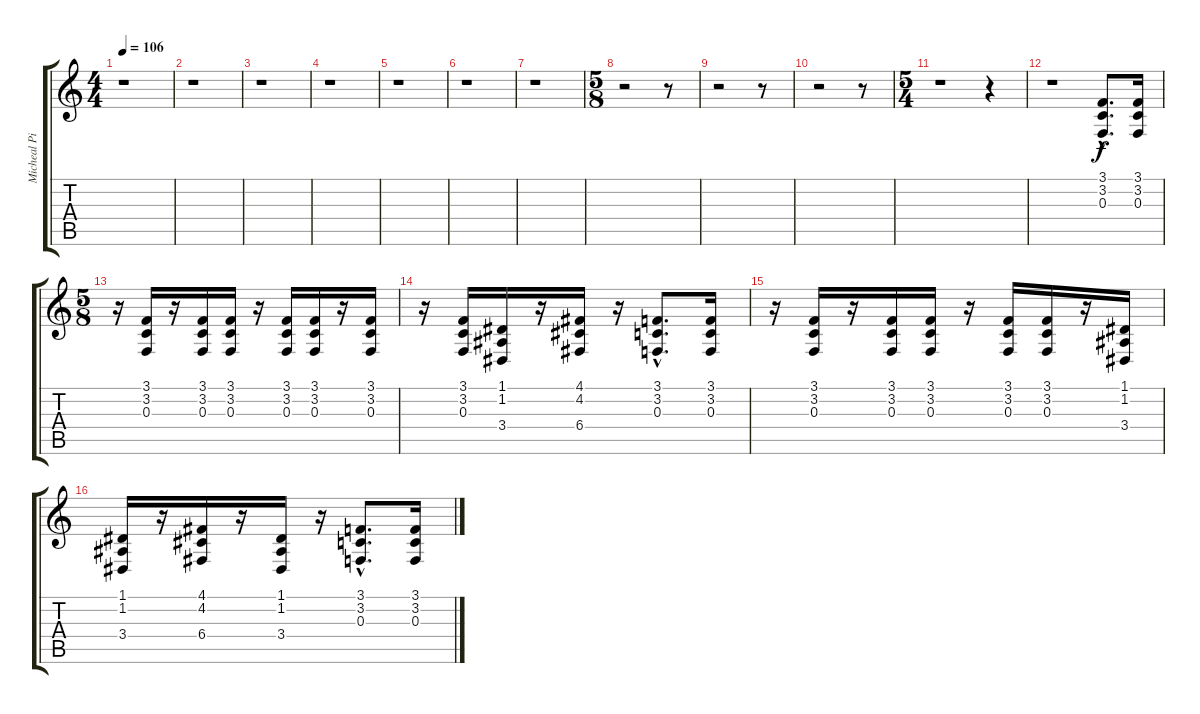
\track ("Micheal Pinella" "Micheal Pi") {instrument drawbarorgan}
\staff {score tabs}
\tuning (D4 A3 F3 C3 G2 D2) {hide}
\ts (4 4)
\tempo 106
\clef g2
\ks c
r.1{dy f} |
r.1 |
r.1 |
r.1 |
r.1 |
r.1 |
r.1 |
\ts (5 8)
r.2 r.8 |
r.2 r.8 |
r.2 r.8 |
\ts (5 4)
r.1 r.4 |
r.1 (3.1{hac} 3.2{hac} 0.3{hac}).8{d} (3.1 3.2 0.3).16 |
\ts (5 8)
r.16 (3.1 3.2 0.3).16 r.16 (3.1 3.2 0.3).16 (3.1 3.2 0.3).16 r.16 (3.1 3.2 0.3).16 (3.1 3.2 0.3).16 r.16 (3.1 3.2 0.3).16 |
r.16 (3.1 3.2 0.3).16 (1.1 1.2 3.4).16 r.16 (4.1 4.2 6.4).16 r.16 (3.1{hac} 3.2{hac} 0.3{hac}).8{d} (3.1 3.2 0.3).16 |
r.16 (3.1 3.2 0.3).16 r.16 (3.1 3.2 0.3).16 (3.1 3.2 0.3).16 r.16 (3.1 3.2 0.3).16 (3.1 3.2 0.3).16 r.16 (1.1 1.2 3.4).16 |
(1.1 1.2 3.4).16 r.16 (4.1 4.2 6.4).16 r.16 (1.1 1.2 3.4).16 r.16 (3.1{hac} 3.2{hac} 0.3{hac}).8{d} (3.1 3.2 0.3).16
